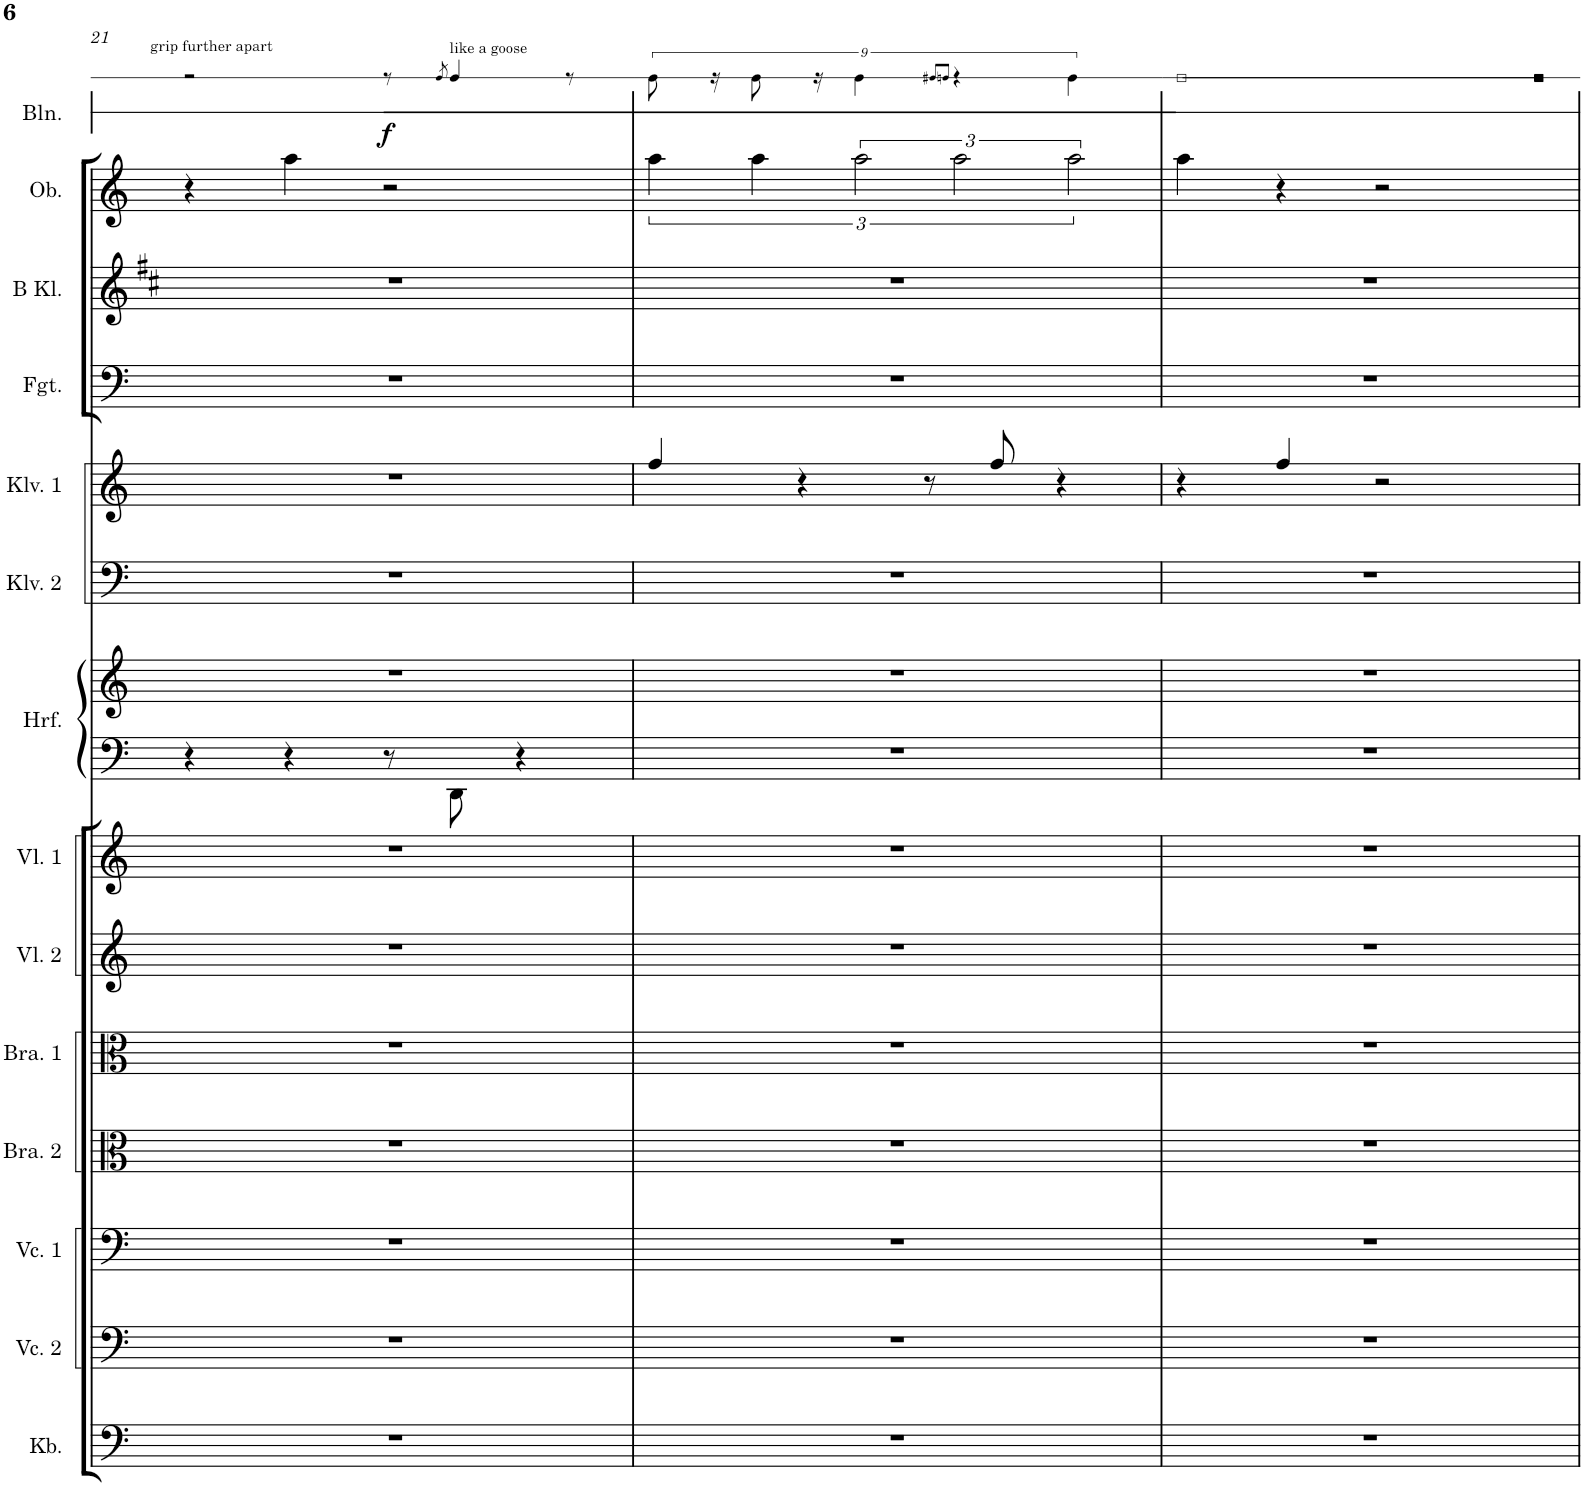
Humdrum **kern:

**kern	**kern	**kern	**kern	**kern	**kern	**kern	**kern	**kern	**kern	**kern	**kern	**kern	**kern	**kern	**dynam	**kern
*part14	*part13	*part12	*part11	*part10	*part9	*part8	*part7	*part7	*part6	*part6	*part5	*part4	*part3	*part2	*part2	*part1
*staff16	*staff15	*staff14	*staff13	*staff12	*staff11	*staff10	*staff9	*staff8	*staff7	*staff6	*staff5	*staff4	*staff3	*staff2	*staff2	*staff1
*I"Kontrabass	*I"Violoncello 2	*I"Violoncello 1	*I"Bratsche 2	*I"Bratsche 1	*I"Violine 2	*I"Violine 1	*I"Harfe	*	*I"Klavier 1	*	*I"Fagott	*I"Klarinette in B	*I"Oboe	*I"Ballon	*	*I"atmen
*I'Kb.	*I'Vc. 2	*I'Vc. 1	*I'Bra. 2	*I'Bra. 1	*I'Vl. 2	*I'Vl. 1	*I'Hrf.	*	*I'Klv. 1	*	*I'Fgt.	*	*I'Ob.	*I'Bln.	*	*
!!LO:PB:g=z
*clefF4	*clefF4	*clefF4	*clefC3	*clefC3	*clefG2	*clefG2	*clefF4	*clefG2	*clefF4	*clefG2	*clefF4	*clefG2	*clefG2	*clefG2	*	*clefG2
*Trd7c12	*	*	*	*	*	*	*	*	*	*	*	*Trd1c2	*	*Trd-7c-12	*	*
*k[]	*k[]	*k[]	*k[]	*k[]	*k[]	*k[]	*k[]	*k[]	*k[]	*k[]	*k[]	*k[f#c#]	*k[]	*k[]	*	*k[]
*M4/4	*M4/4	*M4/4	*M4/4	*M4/4	*M4/4	*M4/4	*M4/4	*M4/4	*M4/4	*M4/4	*M4/4	*M4/4	*M4/4	*M4/4	*	*M4/4
=21	=21	=21	=21	=21	=21	=21	=21	=21	=21	=21	=21	=21	=21	=21	=21	=21
!	!	!	!	!	!	!	!	!	!	!	!	!	!	!	!	!LO:TX:a:t=grip further apart
1r	1r	1r	1r	1r	1r	1r	4r	1r	1r	1r	1r	1r	4r	2ff	.	2r
.	.	.	.	.	.	.	4r	.	.	.	.	.	4aa\	.	.	.
!	!	!	!	!	!	!	!	!	!	!	!	!	!	!	!LO:DY:b	!
.	.	.	.	.	.	.	8r	.	.	.	.	.	2r	2ff	f	8r
.	.	.	.	.	.	.	.	.	.	.	.	.	.	.	.	8qff/
!	!	!	!	!	!	!	!	!	!	!	!	!	!	!	!	!LO:TX:a:t=like a goose
.	.	.	.	.	.	.	8DD\	.	.	.	.	.	.	.	.	4ff/
.	.	.	.	.	.	.	4r	.	.	.	.	.	.	.	.	.
.	.	.	.	.	.	.	.	.	.	.	.	.	.	.	.	8r
=22-	=22-	=22-	=22-	=22-	=22-	=22-	=22-	=22-	=22-	=22-	=22-	=22-	=22-	=22-	=22-	=22-
1r	1r	1r	1r	1r	1r	1r	1r	1r	1r	4ff/	1r	1r	6aa\	1ff	.	9ff\
.	.	.	.	.	.	.	.	.	.	.	.	.	.	.	.	18r
.	.	.	.	.	.	.	.	.	.	.	.	.	6aa\	.	.	9ff\
.	.	.	.	.	.	.	.	.	.	4r	.	.	.	.	.	.
.	.	.	.	.	.	.	.	.	.	.	.	.	.	.	.	18r
.	.	.	.	.	.	.	.	.	.	.	.	.	9%2aa\	.	.	9%2ff\
.	.	.	.	.	.	.	.	.	.	8r	.	.	.	.	.	.
.	.	.	.	.	.	.	.	.	.	.	.	.	.	.	.	8qff#X/L
.	.	.	.	.	.	.	.	.	.	.	.	.	.	.	.	8qffn/J
.	.	.	.	.	.	.	.	.	.	.	.	.	9%2aa\	.	.	9%2r
.	.	.	.	.	.	.	.	.	.	8ff/	.	.	.	.	.	.
.	.	.	.	.	.	.	.	.	.	4r	.	.	.	.	.	.
.	.	.	.	.	.	.	.	.	.	.	.	.	9%2aa\	.	.	9%2ff\
=23-	=23-	=23-	=23-	=23-	=23-	=23-	=23-	=23-	=23-	=23-	=23-	=23-	=23-	=23-	=23-	=23-
1r	1r	1r	1r	1r	1r	1r	1r	1r	1r	4r	1r	1r	4aa\	1ff	.	2.ff
.	.	.	.	.	.	.	.	.	.	4ff/	.	.	4r	.	.	.
.	.	.	.	.	.	.	.	.	.	2r	.	.	2r	.	.	.
.	.	.	.	.	.	.	.	.	.	.	.	.	.	.	.	8.ffL
.	.	.	.	.	.	.	.	.	.	.	.	.	.	.	.	16ffJk
=-	=-	=-	=-	=-	=-	=-	=-	=-	=-	=-	=-	=-	=-	=-	=-	=-
*-	*-	*-	*-	*-	*-	*-	*-	*-	*-	*-	*-	*-	*-	*-	*-	*-
